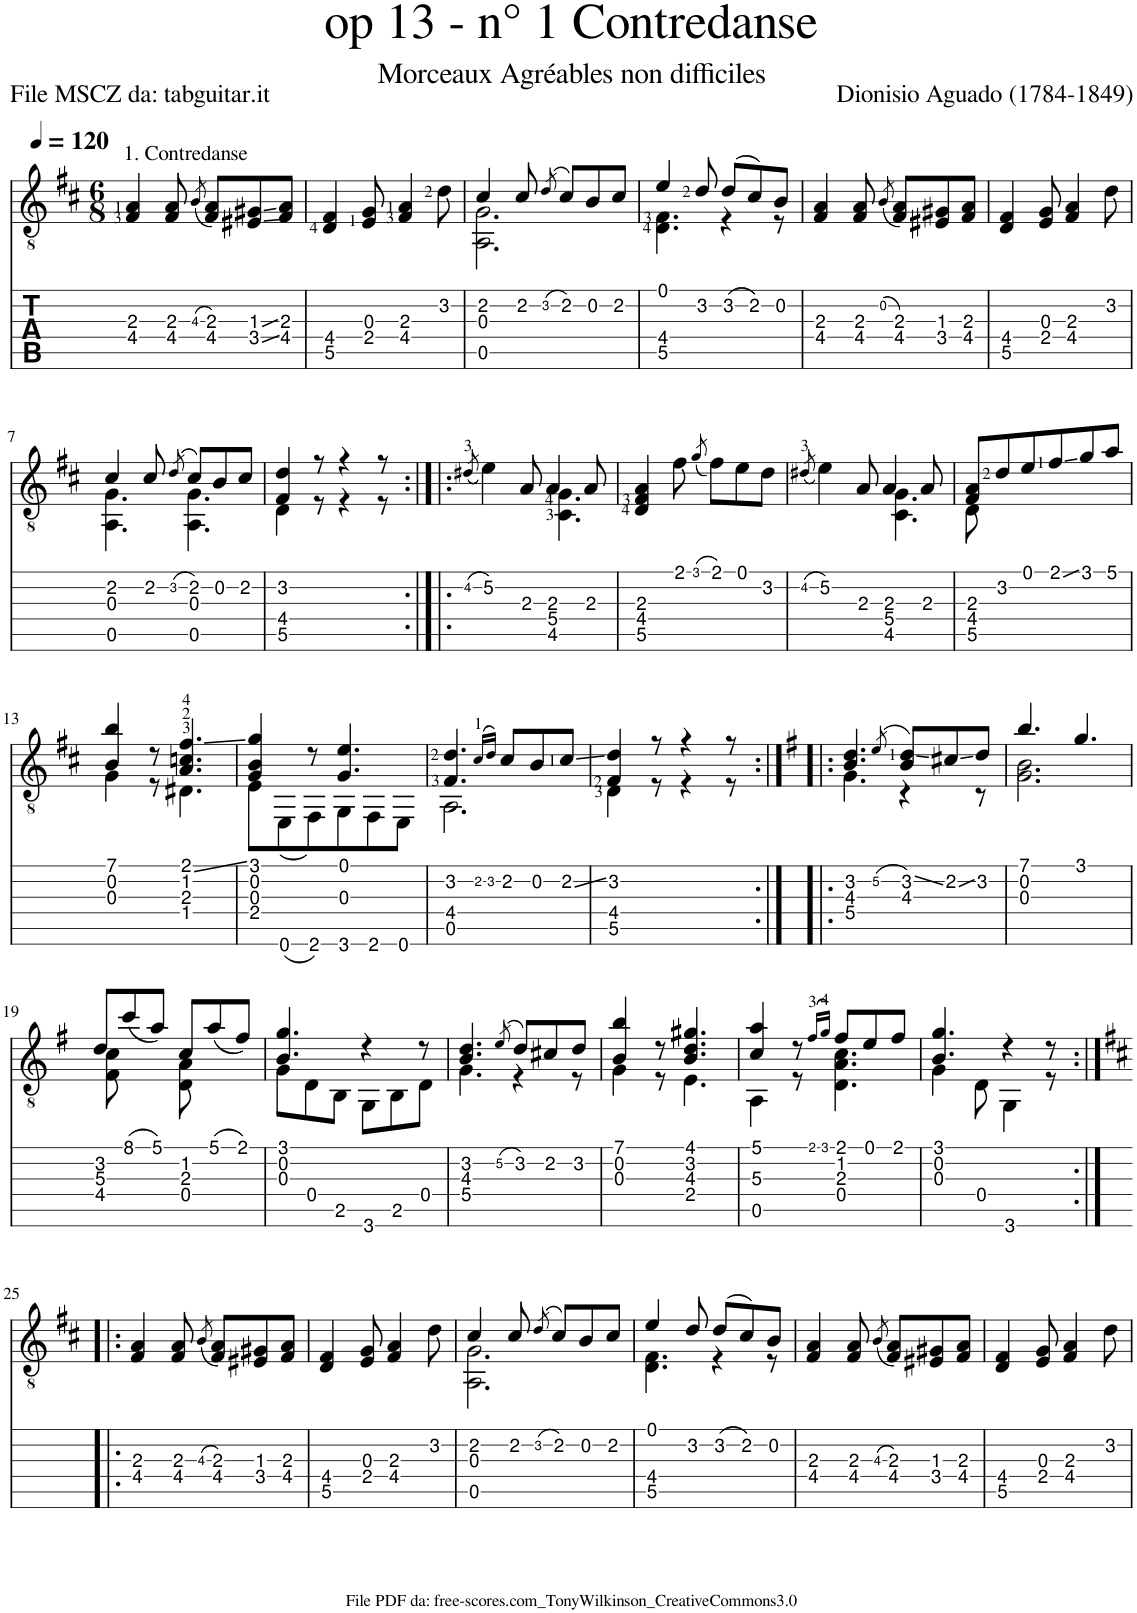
**kern	**kern
*part1	*part1
*staff2	*staff1
*I"Guitar	*
*I'Guit.	*
*stria6	*
*	*clefGv2
*k[f#c#]	*k[f#c#]
*M6/8	*M6/8
*MM120	*MM120
=1	=1
!	!LO:TX:a:t=1. Contredanse
4F# 4A	4F#/ 4A/
8F# 8A	8F#/ 8A/
qB	(8qB/
8F#\ 8A\L	8F#/ 8A/L)
8E#\ 8G#\	8E#X/ 8G#X/
8F#\ 8A\J	8F#/ 8A/J
=2	=2
4D 4F#	4D/ 4F#/
8E 8G	8E/ 8G/
4F# 4A	4F#/ 4A/
8d	8d\
=3	=3
*^	*^
4c#	2.AA 2.G	4c#/	2.AA\ 2.G\
8c#	.	8c#/	.
qd	.	(8qd/	.
8c#L	.	8c#/L)	.
8B	.	8B/	.
8c#J	.	8c#/J	.
=4	=4	=4	=4
4e	4.D 4.F#	4e/	4.D\ 4.F#\
8d	.	8d/	.
8dL	4r	(8d/L	4r
8c#	.	8c#/)	.
8BJ	8r	8B/J	8r
*v	*v	*	*
*	*v	*v
=5	=5
4F# 4A	4F#/ 4A/
8F# 8A	8F#/ 8A/
qB	(8qB/
8F#\ 8A\L	8F#/ 8A/L)
8E#X\ 8G#X\	8E#X/ 8G#X/
8F#\ 8A\J	8F#/ 8A/J
=6	=6
4D 4F#	4D/ 4F#/
8E 8G	8E/ 8G/
4F# 4A	4F#/ 4A/
8d	8d\
!!LO:LB:g=z
=7	=7
*^	*^
4c#	4.AA 4.G	4c#/	4.AA\ 4.G\
8c#	.	8c#/	.
qd	.	(8qd/	.
8c#L	4.AA 4.G	8c#/L)	4.AA\ 4.G\
8B	.	8B/	.
8c#J	.	8c#/J	.
=8	=8	=8	=8
4F# 4d	4D	4F#/ 4d/	4D\
8r	8r	8r	8r
4r	4r	4r	4r
8r	8r	8r	8r
=9:|!|:	=9:|!|:	=9:|!|:	=9:|!|:
qd#	.	(8qd#X/	.
4e	4.ryy	4e\)	4.ryy
8A	.	8A/	.
4A	4.C# 4.G	4A/	4.C#\ 4.G\
8A	.	8A/	.
*v	*v	*	*
*	*v	*v
=10	=10
4D 4F# 4A	4D/ 4F#/ 4A/
8f#	8f#\
qg	(8qg/
8f#L	8f#\L)
8e	8e\
8dJ	8d\J
=11	=11
qd#	(8qd#X/
*^	*^
4e	4.ryy	4e\)	4.ryy
8A	.	8A/	.
4A	4.C# 4.G	4A/	4.C#\ 4.G\
8A	.	8A/	.
=12	=12	=12	=12
8F#\ 8A\L	8D	8F#/ 8A/L	8D\
8d	2ryy	8d/	2ryy
8eJ	.	8e/	.
8f#L	.	8f#/	.
8g	.	8g/	.
8aJ	8ryy	8a/J	8ryy
!!LO:LB:g=z	!!
=13	=13	=13	=13
4B 4b	4G	4B/ 4b/	4G\
8r	8r	8r	8r
4.A 4.c 4.f#	4.D#	4.A/ 4.cn/ 4.f#/	4.D#X\
=14	=14	=14	=14
4G 4B 4g	8EL	4G/ 4B/ 4g/	8E\L
.	8EE	.	(8EE\
8r	8FF#J	8r	8FF#\)
4.G 4.e	8GGL	4.G/ 4.e/	8GG\
.	8FF#	.	8FF#\
.	8EEJ	.	8EE\J
=15	=15	=15	=15
4.F# 4.d	2.AA	4.F#/ 4.d/	2.AA\
qc#	.	(16qc#/LL	.
qd	.	16qd/JJ)	.
8c#L	.	8c#/L	.
8B	.	8B/	.
8c#J	.	8c#/J	.
=16	=16	=16	=16
4F# 4d	4D	4F#/ 4d/	4D\
8r	8r	8r	8r
4r	4r	4r	4r
8r	8r	8r	8r
=17:|!|:	=17:|!|:	=17:|!|:	=17:|!|:
*k[f#]	*	*k[f#]	*
4.B 4.d	4.G	4.B/ 4.d/	4.G\
qe	.	(8qe/	.
8B\ 8d\L	4r	8B/ 8d/L)	4r
8c#	.	8c#X/	.
8dJ	8r	8d/J	8r
=18	=18	=18	=18
4.b	2.G 2.B	4.b/	2.G\ 2.B\
4.g	.	4.g/	.
!!LO:LB:g=z	!!
=19	=19	=19	=19
8dL	8F# 8c	8d/L	8F#\ 8c\
8cc	4ryy	(8cc/	4ryy
8aJ	.	8a/J)	.
8cL	8D 8A	8c/L	8D\ 8A\
8a	4ryy	(8a/	4ryy
8f#J	.	8f#/J)	.
=20	=20	=20	=20
4.B 4.g	8GL	4.B/ 4.g/	8G\L
.	8D	.	8D\
.	8BBJ	.	8BB\J
4r	8GGL	4r	8GG\L
.	8BB	.	8BB\
8r	8DJ	8r	8D\J
=21	=21	=21	=21
4.B 4.d	4.G	4.B/ 4.d/	4.G\
qe	.	(8qe/	.
8dL	4r	8d/L)	4r
8c#	.	8c#X/	.
8dJ	8r	8d/J	8r
=22	=22	=22	=22
4B 4b	4G	4B/ 4b/	4G\
8r	8r	8r	8r
4.B 4.d 4.g#	4.E	4.B/ 4.d/ 4.g#X/	4.E\
=23	=23	=23	=23
4c 4a	4AA	4c/ 4a/	4AA\
8r	8r	8r	8r
qf#	.	(16qf#/LL	.
qg	.	16qg/JJ)	.
8f#L	4.D 4.A 4.c	8f#/L	4.D\ 4.A\ 4.c\
8e	.	8e/	.
8f#J	.	8f#/J	.
=24	=24	=24	=24
4.B 4.g	4G	4.B/ 4.g/	4G\
.	8D	.	8D\
4r	4GG	4r	4GG\
8r	8r	8r	8r
*v	*v	*	*
*	*v	*v
!!LO:LB:g=z
=25:|!|:	=25:|!|:
*k[f#c#]	*k[f#c#]
4F# 4A	4F#/ 4A/
8F# 8A	8F#/ 8A/
qB	(8qB/
8F#\ 8A\L	8F#/ 8A/L)
8E#X\ 8G#X\	8E#X/ 8G#X/
8F#\ 8A\J	8F#/ 8A/J
=26	=26
4D 4F#	4D/ 4F#/
8E 8G	8E/ 8G/
4F# 4A	4F#/ 4A/
8d	8d\
=27	=27
*^	*^
4c#	2.AA 2.G	4c#/	2.AA\ 2.G\
8c#	.	8c#/	.
qd	.	(8qd/	.
8c#L	.	8c#/L)	.
8B	.	8B/	.
8c#J	.	8c#/J	.
=28	=28	=28	=28
4e	4.D 4.F#	4e/	4.D\ 4.F#\
8d	.	8d/	.
8dL	4r	(8d/L	4r
8c#	.	8c#/)	.
8BJ	8r	8B/J	8r
*v	*v	*	*
*	*v	*v
=29	=29
4F# 4A	4F#/ 4A/
8F# 8A	8F#/ 8A/
qB	(8qB/
8F#\ 8A\L	8F#/ 8A/L)
8E#X\ 8G#X\	8E#X/ 8G#X/
8F#\ 8A\J	8F#/ 8A/J
=30	=30
4D 4F#	4D/ 4F#/
8E 8G	8E/ 8G/
4F# 4A	4F#/ 4A/
8d	8d\
=	=
*-	*-
